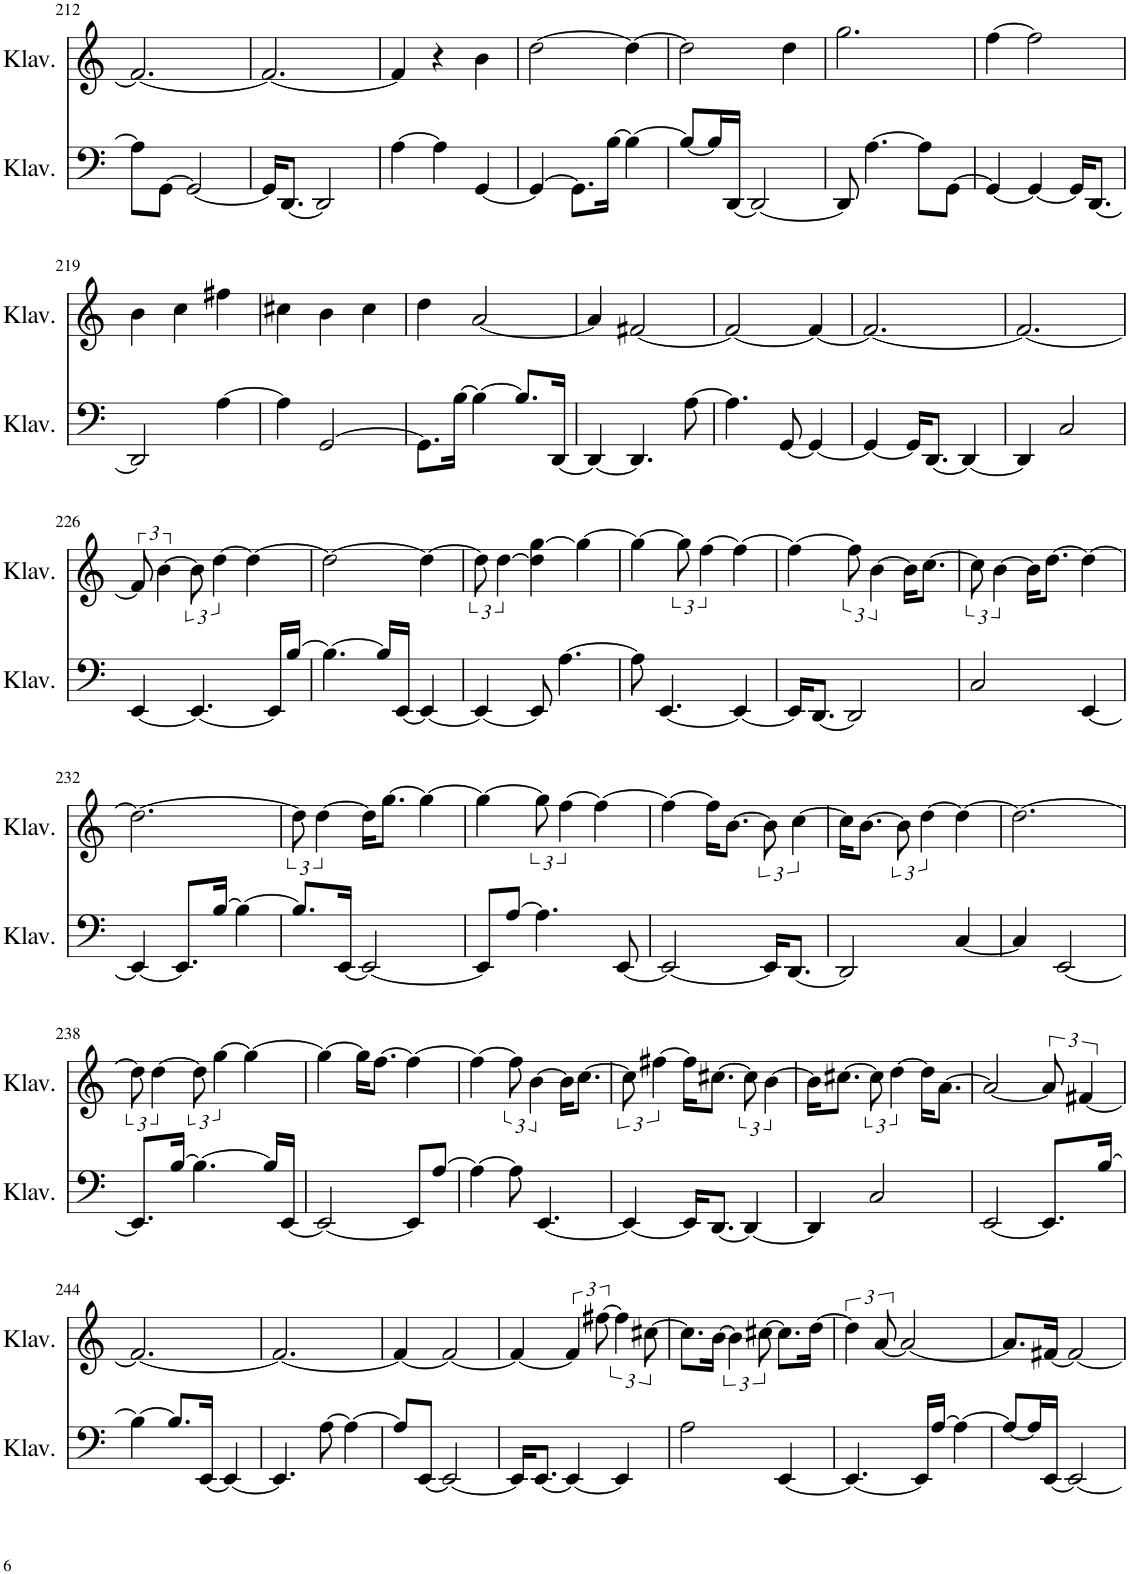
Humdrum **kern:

**kern	**kern
*part2	*part1
*staff2	*staff1
*I"Klavier	*I"Klavier
*I'Klav.	*I'Klav.
!!LO:PB:g=z
*clefF4	*clefG2
*k[]	*k[]
*M3/4	*M3/4
=212	=212
8A\L]	2.f#/_
[8GG\J	.
2GG/_	.
=213	=213
16GG/KL]	2.f#/_
[8.DD/J	.
2DD/]	.
=214	=214
[4A\	4f#/]
4A\]	4r
[4GG/	4b\
=215	=215
4GG/_	[2dd\
8.GG\L]	.
[16B\Jk	.
4B\_	4dd\_
=216	=216
8B/L_	2dd\]
16B/L]	.
[16DD/JJ	.
2DD/_	.
.	4dd\
=217	=217
8DD/]	2.gg\
[4.A\	.
8A\L]	.
[8GG\J	.
=218	=218
4GG/_	[4ff\
4GG/_	2ff\]
16GG/KL]	.
[8.DD/J	.
!!LO:LB:g=z
=219	=219
2DD/]	4b\
.	4cc\
[4A\	4ff#X\
=220	=220
4A\]	4cc#X\
[2GG/	4b\
.	4cc#\
=221	=221
8.GG\L]	4dd\
[16B\Jk	.
4B\_	[2a/
8.B/L]	.
[16DD/Jk	.
=222	=222
4DD/_	4a/]
4.DD/]	[2f#X/
[8A\	.
=223	=223
4.A\]	2f#/_
[8GG/	.
4GG/_	4f#/_
=224	=224
4GG/_	2.f#/_
16GG/KL]	.
[8.DD/J	.
4DD/_	.
=225	=225
4DD/]	2.f#/_
2C/	.
!!LO:LB:g=z
=226	=226
[4EE/	12f#/]
.	[4b\
4.EE/_	.
.	[6dd\
.	4dd\_
16EE/LL]	.
[16B/JJ	.
=227	=227
4.B\_	2dd\_
16B/LL]	.
[16EE/JJ	.
4EE/_	4dd\_
=228	=228
4EE/_	4dd\]
8EE/]	4dd\] [4gg\
[4.A\	.
.	4gg\_
=229	=229
8A\]	4gg\_
[4.EE/	.
.	12gg\]
.	[6ff\
4EE/_	4ff\_
=230	=230
16EE/KL]	4ff\_
[8.DD/J	.
2DD/]	12ff\]
.	[6b\
.	16b\KL]
.	[8.cc\J
=231	=231
2C/	12cc\]
.	[6b\
.	16b\KL]
.	[8.dd\J
[4EE/	4dd\_
!!LO:LB:g=z
=232	=232
4EE/_	2.dd\_
8.EE/L]	.
[16B/Jk	.
4B\_	.
=233	=233
8.B/L]	4dd\]
[16EE/Jk	.
2EE/_	16dd\KL]
.	[8.gg\J
.	4gg\_
=234	=234
8EE/L]	4gg\_
[8A/J	.
4.A\]	12gg\]
.	[6ff\
.	4ff\_
[8EE/	.
=235	=235
2EE/_	4ff\_
.	16ff\KL]
.	[8.b\J
16EE/KL]	12b\]
[8.DD/J	.
.	[6cc\
=236	=236
2DD/]	16cc\KL]
.	[8.b\J
.	12b\]
.	[6dd\
[4C/	4dd\_
=237	=237
4C/]	2.dd\_
[2EE/	.
!!LO:LB:g=z
=238	=238
8.EE/L]	4dd\]
[16B/Jk	.
4.B\_	12dd\]
.	[6gg\
.	4gg\_
16B/LL]	.
[16EE/JJ	.
=239	=239
2EE/_	4gg\_
.	16gg\KL]
.	[8.ff\J
8EE/L]	4ff\_
[8A/J	.
=240	=240
4A\_	4ff\_
8A\]	12ff\]
.	[6b\
[4.EE/	.
.	16b\KL]
.	[8.cc\J
=241	=241
4EE/_	12cc\]
.	[6ff#X\
16EE/KL]	16ff#\KL]
[8.DD/J	[8.cc#X\J
4DD/_	12cc#\]
.	[6b\
=242	=242
4DD/]	16b\KL]
.	[8.cc#X\J
2C/	12cc#\]
.	[6dd\
.	16dd\KL]
.	[8.a\J
=243	=243
[2EE/	2a/_
8.EE/L]	12a/]
.	[6f#X/
[16B/Jk	.
!!LO:LB:g=z
=244	=244
4B\_	2.f#/_
8.B/L]	.
[16EE/Jk	.
4EE/_	.
=245	=245
4.EE/]	2.f#/_
[8A\	.
4A\_	.
=246	=246
8A/L]	4f#/_
[8EE/J	.
2EE/_	2f#/_
=247	=247
16EE/KL]	4f#/_
[8.EE/J	.
4EE/_	6f#/]
.	[4ff#X\
4EE/]	.
.	[12cc#X\
=248	=248
2A\	8.cc#\L]
.	[16b\Jk
.	6b\]
.	[12cc#X\
[4EE/	8.cc#\L]
.	[16dd\Jk
=249	=249
4.EE/_	6dd\]
.	[12a/
.	2a/_
16EE/LL]	.
[16A/JJ	.
4A\_	.
=250	=250
8A/L_	8.a/L]
16A/L]	.
[16EE/JJ	[16f#X/Jk
2EE/_	2f#/_
=	=
*-	*-
